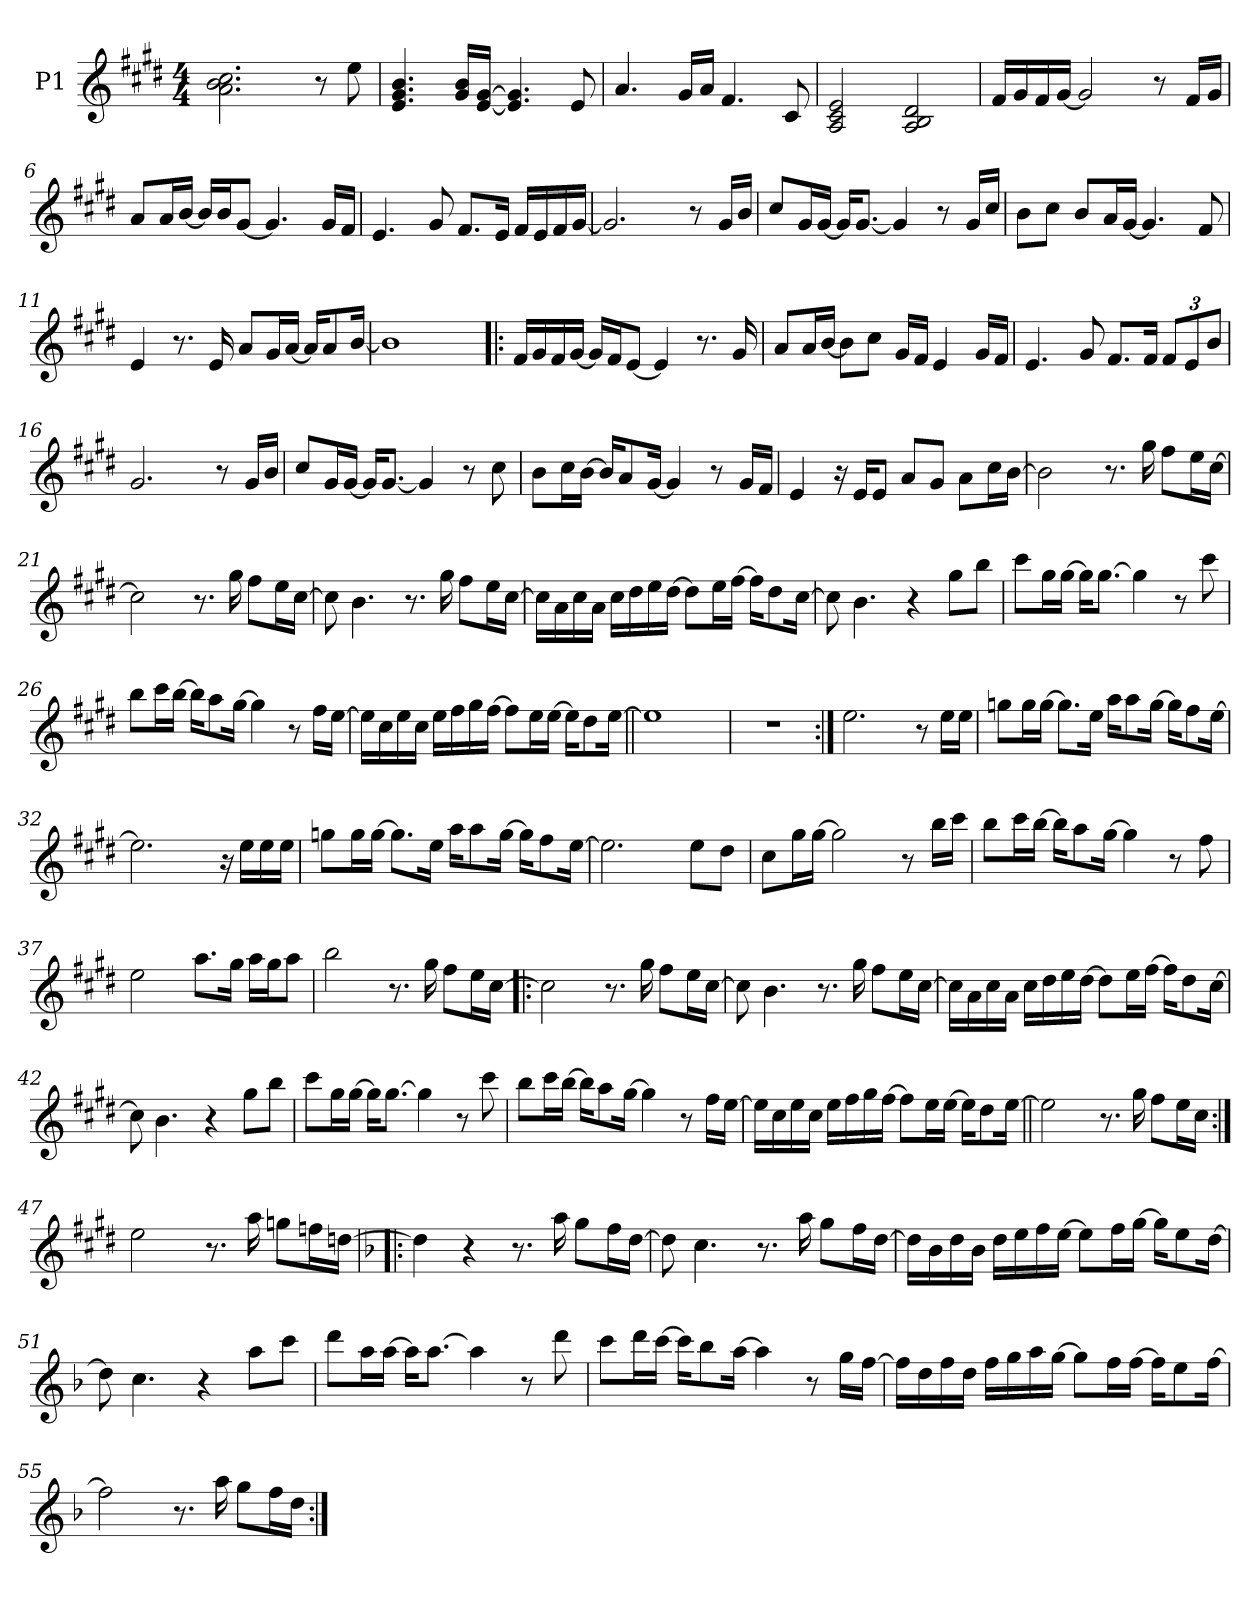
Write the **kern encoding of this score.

**kern
*part1
*staff1
*I"P1
*clefG2
*k[f#c#g#d#]
*E:
*M4/4
*MM73
=1
2.a\ 2.b\ 2.cc#\
8r
8ee\
=2
4.e/ 4.g#/ 4.b/
16g#/ 16b/LL
[<16e/ [>16g#/JJ
4.e/] 4.g#/]
8e/
=3
4.a/
16g#/LL
16a/JJ
4.f#/
8c#/
=4
2A/ 2c#/ 2e/
2A/ 2B/ 2d#/
=5
16f#/LL
16g#/
16f#/
[<16g#/JJ
2g#/]
8r
16f#/LL
16g#/JJ
!!LO:LB:g=z
=6
8a/L
16a/L
[<16b/JJ
16b/LL]
16b/J
[<8g#/J
4.g#/]
16g#/LL
16f#/JJ
=7
4.e/
8g#/
8.f#/L
16e/Jk
16f#/LL
16e/
16f#/
[<16g#/JJ
=8
2.g#/]
8r
16g#/LL
16b/JJ
=9
8cc#/L
16g#/L
[<16g#/JJ
16g#/KL]
[<8.g#/J
4g#/]
8r
16g#/LL
16cc#/JJ
!!LO:LB:g=z
=10
8b\L
8cc#\J
8b/L
16a/L
[<16g#/JJ
4.g#/]
8f#/
=11
4e/
8.r
16e/
8a/L
16g#/L
[<16a/JJ
16a/KL]
8a/
[<16b/Jk
=12
1b]
=13!|:
16f#/LL
16g#/
16f#/
[<16g#/JJ
16g#/LL]
16f#/J
[<8e/J
4e/]
8.r
16g#/
!!LO:LB:g=z
=14
8a/L
16a/L
[<16b/JJ
8b\L]
8cc#\J
16g#/LL
16f#/JJ
4e/
16g#/LL
16f#/JJ
=15
4.e/
8g#/
8.f#/L
16f#/Jk
*Xbrackettup
12f#/L
12e/
12b/J
=16
2.g#/
8r
16g#/LL
16b/JJ
=17
8cc#/L
16g#/L
[<16g#/JJ
16g#/KL]
[<8.g#/J
4g#/]
8r
8cc#\
!!LO:LB:g=z
=18
8b\L
16cc#\L
[>16b\JJ
16b/KL]
8a/
[<16g#/Jk
4g#/]
8r
16g#/LL
16f#/JJ
=19
4e/
16r
16e/KL
8e/J
8a/L
8g#/J
8a\L
16cc#\L
[>16b\JJ
=20
2b\]
8.r
16gg#\
8ff#\L
16ee\L
[>16cc#\JJ
=21
2cc#\]
8.r
16gg#\
8ff#\L
16ee\L
[>16cc#\JJ
!!LO:LB:g=z
=22
8cc#\]
4.b\
8.r
16gg#\
8ff#\L
16ee\L
[>16cc#\JJ
=23
16cc#\LL]
16a\
16cc#\
16a\JJ
16cc#\LL
16dd#\
16ee\
[>16dd#\JJ
8dd#\L]
16ee\L
[>16ff#\JJ
16ff#\KL]
8dd#\
[>16cc#\Jk
=24
8cc#\]
4.b\
4r
8gg#\L
8bb\J
=25
8ccc#\L
16gg#\L
[>16gg#\JJ
16gg#\KL]
[>8.gg#\J
4gg#\]
8r
8ccc#\
!!LO:LB:g=z
=26
8bb\L
16ccc#\L
[>16bb\JJ
16bb\KL]
8aa\
[>16gg#\Jk
4gg#\]
8r
16ff#\LL
[>16ee\JJ
=27
16ee\LL]
16cc#\
16ee\
16cc#\JJ
16ee\LL
16ff#\
16gg#\
[>16ff#\JJ
8ff#\L]
16ee\L
[>16ee\JJ
16ee\KL]
8dd#\
[>16ee\Jk
=28||
1ee]
=29
1r
!!LO:LB:g=z
=30:|!
2.ee\
8r
16ee\LL
16ee\JJ
=31
8ggn\L
16gg\L
[>16gg\JJ
8.gg\L]
16ee\Jk
16aa\KL
8aa\
[>16gg\Jk
16gg\KL]
8ff#\
[>16ee\Jk
=32
2.ee\]
16r
16ee\LL
16ee\
16ee\JJ
=33
8ggn\L
16gg\L
[>16gg\JJ
8.gg\L]
16ee\Jk
16aa\KL
8aa\
[>16gg\Jk
16gg\KL]
8ff#\
[>16ee\Jk
!!LO:LB:g=z
=34
2.ee\]
8ee\L
8dd#\J
=35
8cc#\L
16gg#\L
[>16gg#\JJ
2gg#\]
8r
16bb\LL
16ccc#\JJ
=36
8bb\L
16ccc#\L
[>16bb\JJ
16bb\KL]
8aa\
[>16gg#\Jk
4gg#\]
8r
8ff#\
=37
2ee\
8.aa\L
16gg#\Jk
16aa\LL
16gg#\J
8aa\J
!!LO:LB:g=z
=38
2bb\
8.r
16gg#\
8ff#\L
16ee\L
[>16cc#\JJ
=39!|:
2cc#\]
8.r
16gg#\
8ff#\L
16ee\L
[>16cc#\JJ
=40
8cc#\]
4.b\
8.r
16gg#\
8ff#\L
16ee\L
[>16cc#\JJ
=41
16cc#\LL]
16a\
16cc#\
16a\JJ
16cc#\LL
16dd#\
16ee\
[>16dd#\JJ
8dd#\L]
16ee\L
[>16ff#\JJ
16ff#\KL]
8dd#\
[>16cc#\Jk
!!LO:LB:g=z
=42
8cc#\]
4.b\
4r
8gg#\L
8bb\J
=43
8ccc#\L
16gg#\L
[>16gg#\JJ
16gg#\KL]
[>8.gg#\J
4gg#\]
8r
8ccc#\
=44
8bb\L
16ccc#\L
[>16bb\JJ
16bb\KL]
8aa\
[>16gg#\Jk
4gg#\]
8r
16ff#\LL
[>16ee\JJ
!!LO:PB:g=z
=45
16ee\LL]
16cc#\
16ee\
16cc#\JJ
16ee\LL
16ff#\
16gg#\
[>16ff#\JJ
8ff#\L]
16ee\L
[>16ee\JJ
16ee\KL]
8dd#\
[>16ee\Jk
=46||
2ee\]
8.r
16gg#\
8ff#\L
16ee\L
16cc#\JJ
=47:|!
2ee\
8.r
16aa\
8ggn\L
16ffn\L
[>16ddn\JJ
!!LO:LB:g=z
=48!|:
*k[b-]
*F:
4dd\]
4r
8.r
16aa\
8gg\L
16ff\L
[>16dd\JJ
=49
8dd\]
4.cc\
8.r
16aa\
8gg\L
16ff\L
[>16dd\JJ
=50
16dd\LL]
16b-\
16dd\
16b-\JJ
16dd\LL
16ee\
16ff\
[>16ee\JJ
8ee\L]
16ff\L
[>16gg\JJ
16gg\KL]
8ee\
[>16dd\Jk
=51
8dd\]
4.cc\
4r
8aa\L
8ccc\J
!!LO:LB:g=z
=52
8ddd\L
16aa\L
[>16aa\JJ
16aa\KL]
[>8.aa\J
4aa\]
8r
8ddd\
=53
8ccc\L
16ddd\L
[>16ccc\JJ
16ccc\KL]
8bb-\
[>16aa\Jk
4aa\]
8r
16gg\LL
[>16ff\JJ
=54
16ff\LL]
16dd\
16ff\
16dd\JJ
16ff\LL
16gg\
16aa\
[>16gg\JJ
8gg\L]
16ff\L
[>16ff\JJ
16ff\KL]
8ee\
[>16ff\Jk
!!LO:LB:g=z
=55
2ff\]
8.r
16aa\
8gg\L
16ff\L
16dd\JJ
=:|!
*-
